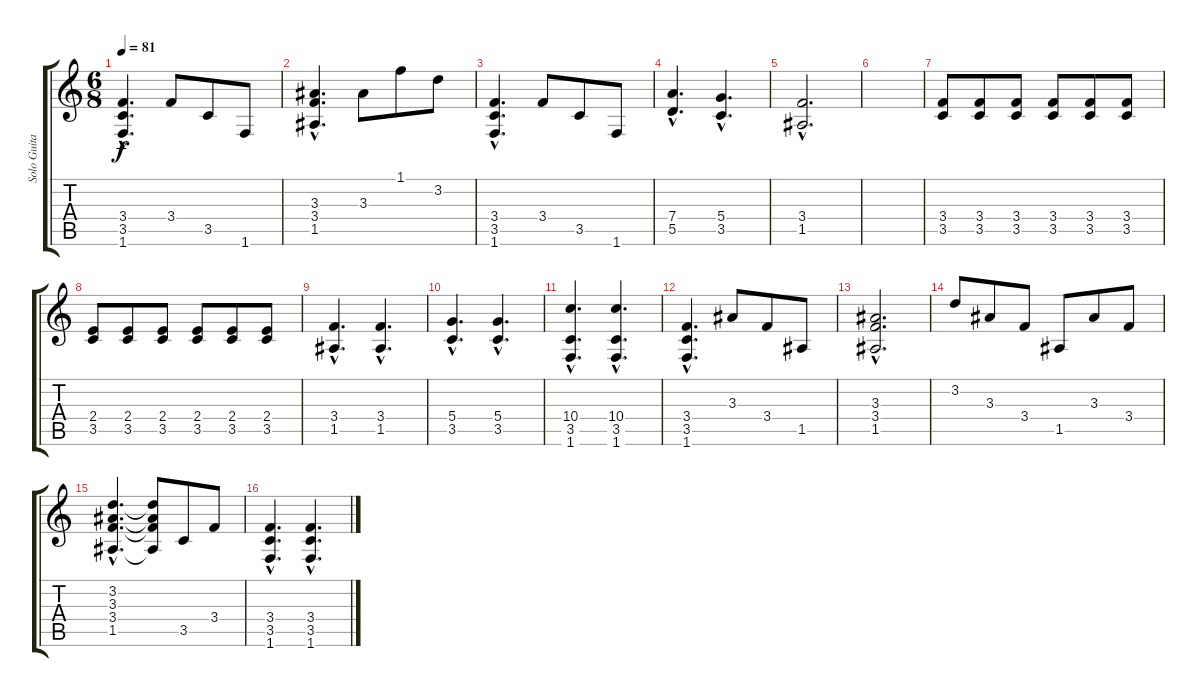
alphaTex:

\track ("Solo Guitar" "Solo Guita") {instrument distortionguitar}
\staff {score tabs}
\tuning (E4 B3 G3 D3 A2 E2) {hide}
\ts (6 8)
\tempo 81
\clef g2
\ks c
(3.4{hac} 3.5{hac} 1.6{hac}).4{d dy f} 3.4.8 3.5.8 1.6.8 |
(3.3{hac} 3.4{hac} 1.5{hac}).4{d} 3.3.8 1.1.8 3.2.8 |
(3.4{hac} 3.5{hac} 1.6{hac}).4{d} 3.4.8 3.5.8 1.6.8 |
(7.4{hac} 5.5{hac}).4{d} (5.4{hac} 3.5{hac}).4{d} |
(3.4{hac} 1.5{hac}).2{d} |
|
(3.4 3.5).8 (3.4 3.5).8 (3.4 3.5).8 (3.4 3.5).8 (3.4 3.5).8 (3.4 3.5).8 |
(2.4 3.5).8 (2.4 3.5).8 (2.4 3.5).8 (2.4 3.5).8 (2.4 3.5).8 (2.4 3.5).8 |
(3.4{hac} 1.5{hac}).4{d} (3.4{hac} 1.5{hac}).4{d} |
(5.4{hac} 3.5{hac}).4{d} (5.4{hac} 3.5{hac}).4{d} |
(10.4{hac} 3.5{hac} 1.6{hac}).4{d} (10.4{hac} 3.5{hac} 1.6{hac}).4{d} |
(3.4{hac} 3.5{hac} 1.6{hac}).4{d} 3.3.8 3.4.8 1.5.8 |
(3.3{hac} 3.4{hac} 1.5{hac}).2{d} |
3.2.8 3.3.8 3.4.8 1.5.8 3.3.8 3.4.8 |
(3.2{hac} 3.3{hac} 3.4{hac} 1.5{hac}).4{d} (3.2{t} 3.3{t} 3.4{t} 1.5{t}).8 3.5.8 3.4.8 |
(3.4{hac} 3.5{hac} 1.6{hac}).4{d} (3.4{hac} 3.5{hac} 1.6{hac}).4{d}
